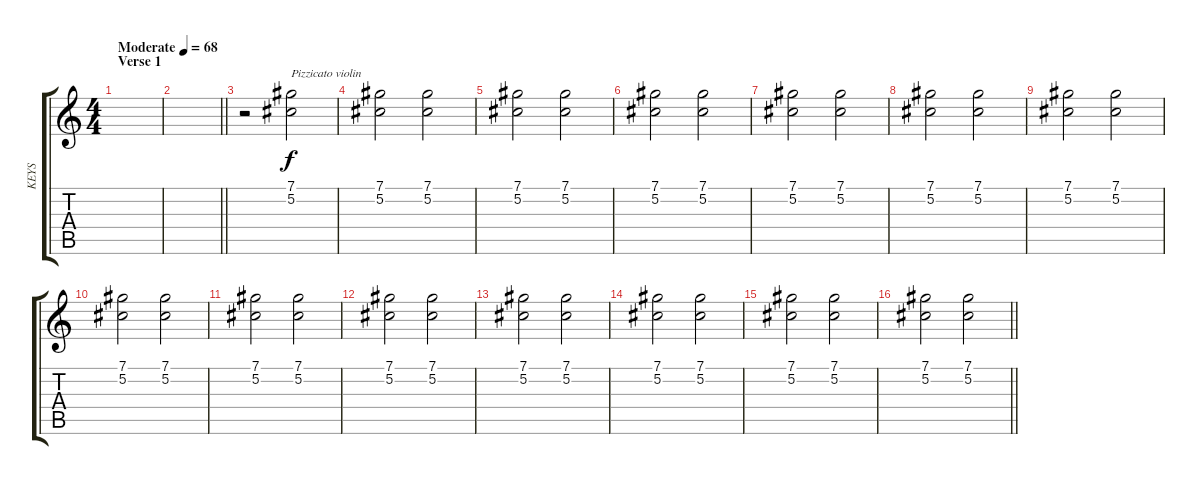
\track ("KEYS" "KEYS") {instrument acousticguitarsteel}
\staff {score tabs}
\tuning (Db4 Ab3 E3 B2 Gb2 Db2) {hide}
\ts (4 4)
\section ("" "Verse 1")
\tempo (68 "Moderate")
\clef g2
\ks c
|
\barLineRight lightlight
|
r.2{volume 11} (7.1 5.2).2{txt "Pizzicato violin"} |
(7.1 5.2).2 (7.1 5.2).2 |
(7.1 5.2).2 (7.1 5.2).2 |
(7.1 5.2).2 (7.1 5.2).2 |
(7.1 5.2).2 (7.1 5.2).2 |
(7.1 5.2).2 (7.1 5.2).2 |
(7.1 5.2).2 (7.1 5.2).2 |
(7.1 5.2).2 (7.1 5.2).2 |
(7.1 5.2).2 (7.1 5.2).2 |
(7.1 5.2).2 (7.1 5.2).2 |
(7.1 5.2).2 (7.1 5.2).2 |
(7.1 5.2).2 (7.1 5.2).2 |
(7.1 5.2).2 (7.1 5.2).2 |
\barLineRight lightlight
(7.1 5.2).2 (7.1 5.2).2
